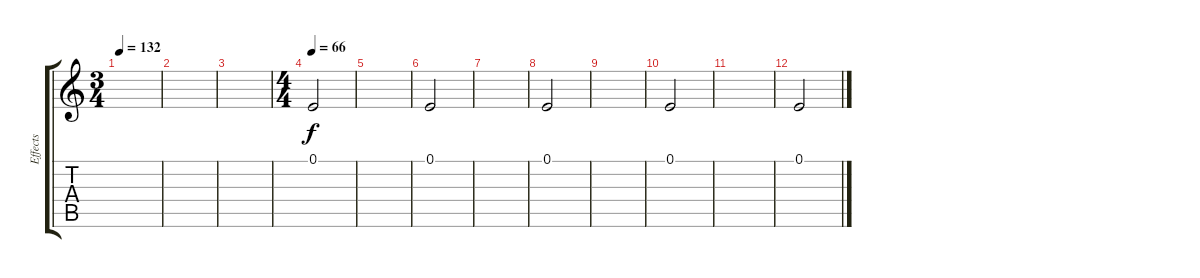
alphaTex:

\track ("Effects" "Effects") {instrument tubularbells}
\staff {score tabs}
\tuning (E4 B3 G3 D3 A2 E2) {hide}
\ts (3 4)
\tempo 132
\clef g2
\ks c
|
|
|
\ts (4 4)
\tempo 66
0.1.2 |
|
0.1.2 |
|
0.1.2 |
|
0.1.2 |
|
0.1.2
